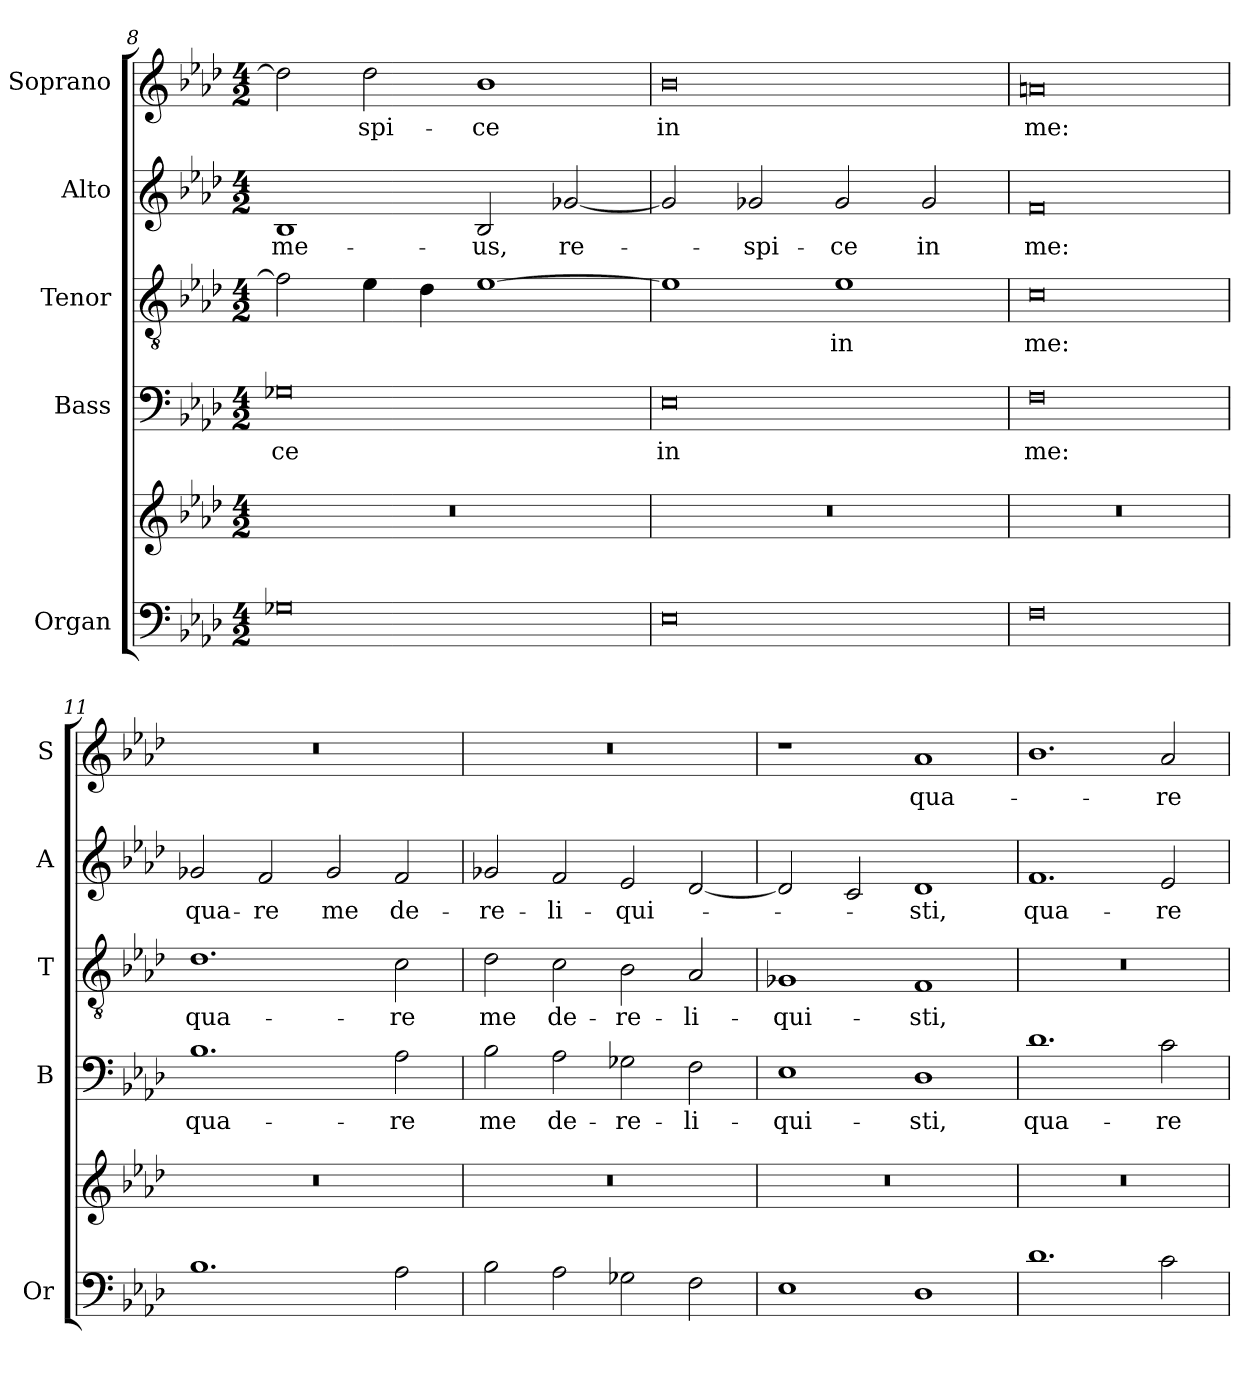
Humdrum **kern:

**kern	**kern	**kern	**text	**kern	**text	**kern	**text	**kern	**text
*part5	*part5	*part4	*part4	*part3	*part3	*part2	*part2	*part1	*part1
*staff6	*staff5	*staff4	*staff4	*staff3	*staff3	*staff2	*staff2	*staff1	*staff1
*I"Organ	*	*I"Bass	*	*I"Tenor	*	*I"Alto	*	*I"Soprano	*
*I'Or	*	*I'B	*	*I'T	*	*I'A	*	*I'S	*
*clefF4	*clefG2	*clefF4	*	*clefGv2	*	*clefG2	*	*clefG2	*
*k[b-e-a-d-]	*k[b-e-a-d-]	*k[b-e-a-d-]	*	*k[b-e-a-d-]	*	*k[b-e-a-d-]	*	*k[b-e-a-d-]	*
*A-:	*A-:	*A-:	*	*A-:	*	*A-:	*	*A-:	*
*M4/2	*M4/2	*M4/2	*	*M4/2	*	*M4/2	*	*M4/2	*
=8	=8	=8	=8	=8	=8	=8	=8	=8	=8
!	!	!	!LO:LY:b	!	!	!	!LO:LY:b	!	!
0G-X	0r	0G-X	-ce	2f\]	.	1B-	me-	2dd-\]	.
!	!	!	!	!	!	!	!	!	!LO:LY:b
.	.	.	.	4e-\	.	.	.	2dd-\	-spi-
.	.	.	.	4d-\	.	.	.	.	.
!	!	!	!	!	!	!	!LO:LY:b	!	!LO:LY:b
.	.	.	.	[1e-	.	2B-/	-us,	1b-	-ce
!	!	!	!	!	!	!	!LO:LY:b	!	!
.	.	.	.	.	.	[2g-X/	re-	.	.
=9	=9	=9	=9	=9	=9	=9	=9	=9	=9
!	!	!	!LO:LY:b	!	!	!	!	!	!LO:LY:b
0E-	0r	0E-	in	1e-]	.	2g-/]	.	0b-	in
!	!	!	!	!	!	!	!LO:LY:b	!	!
.	.	.	.	.	.	2g-X/	-spi-	.	.
!	!	!	!	!	!LO:LY:b	!	!LO:LY:b	!	!
.	.	.	.	1e-	in	2g-/	-ce	.	.
!	!	!	!	!	!	!	!LO:LY:b	!	!
.	.	.	.	.	.	2g-/	in	.	.
=10	=10	=10	=10	=10	=10	=10	=10	=10	=10
!	!	!	!LO:LY:b	!	!LO:LY:b	!	!LO:LY:b	!	!LO:LY:b
0F	0r	0F	me:	0c	me:	0f	me:	0an	me:
!!LO:PB:g=z
=11	=11	=11	=11	=11	=11	=11	=11	=11	=11
!	!	!	!LO:LY:b	!	!LO:LY:b	!	!LO:LY:b	!	!
1.B-	0r	1.B-	qua-	1.d-	qua-	2g-X/	qua-	0r	.
!	!	!	!	!	!	!	!LO:LY:b	!	!
.	.	.	.	.	.	2f/	-re	.	.
!	!	!	!	!	!	!	!LO:LY:b	!	!
.	.	.	.	.	.	2g-/	me	.	.
!	!	!	!LO:LY:b	!	!LO:LY:b	!	!LO:LY:b	!	!
2A-\	.	2A-\	-re	2c\	-re	2f/	de-	.	.
=12	=12	=12	=12	=12	=12	=12	=12	=12	=12
!	!	!	!LO:LY:b	!	!LO:LY:b	!	!LO:LY:b	!	!
2B-\	0r	2B-\	me	2d-\	me	2g-X/	-re-	0r	.
!	!	!	!LO:LY:b	!	!LO:LY:b	!	!LO:LY:b	!	!
2A-\	.	2A-\	de-	2c\	de-	2f/	-li-	.	.
!	!	!	!LO:LY:b	!	!LO:LY:b	!	!LO:LY:b	!	!
2G-X\	.	2G-X\	-re-	2B-\	-re-	2e-/	-qui-	.	.
!	!	!	!LO:LY:b	!	!LO:LY:b	!	!	!	!
2F\	.	2F\	-li-	2A-/	-li-	[2d-/	.	.	.
=13	=13	=13	=13	=13	=13	=13	=13	=13	=13
!	!	!	!LO:LY:b	!	!LO:LY:b	!	!	!	!
1E-	0r	1E-	-qui-	1G-X	-qui-	2d-/]	.	1r	.
.	.	.	.	.	.	2c/	.	.	.
!	!	!	!LO:LY:b	!	!LO:LY:b	!	!LO:LY:b	!	!LO:LY:b
1D-	.	1D-	-sti,	1F	-sti,	1d-	-sti,	1a-	qua-
=14	=14	=14	=14	=14	=14	=14	=14	=14	=14
!	!	!	!LO:LY:b	!	!	!	!LO:LY:b	!	!
1.d-	0r	1.d-	qua-	0r	.	1.f	qua-	1.b-	.
!	!	!	!LO:LY:b	!	!	!	!LO:LY:b	!	!LO:LY:b
2c\	.	2c\	-re	.	.	2e-/	-re	2a-/	-re
=	=	=	=	=	=	=	=	=	=
*-	*-	*-	*-	*-	*-	*-	*-	*-	*-
